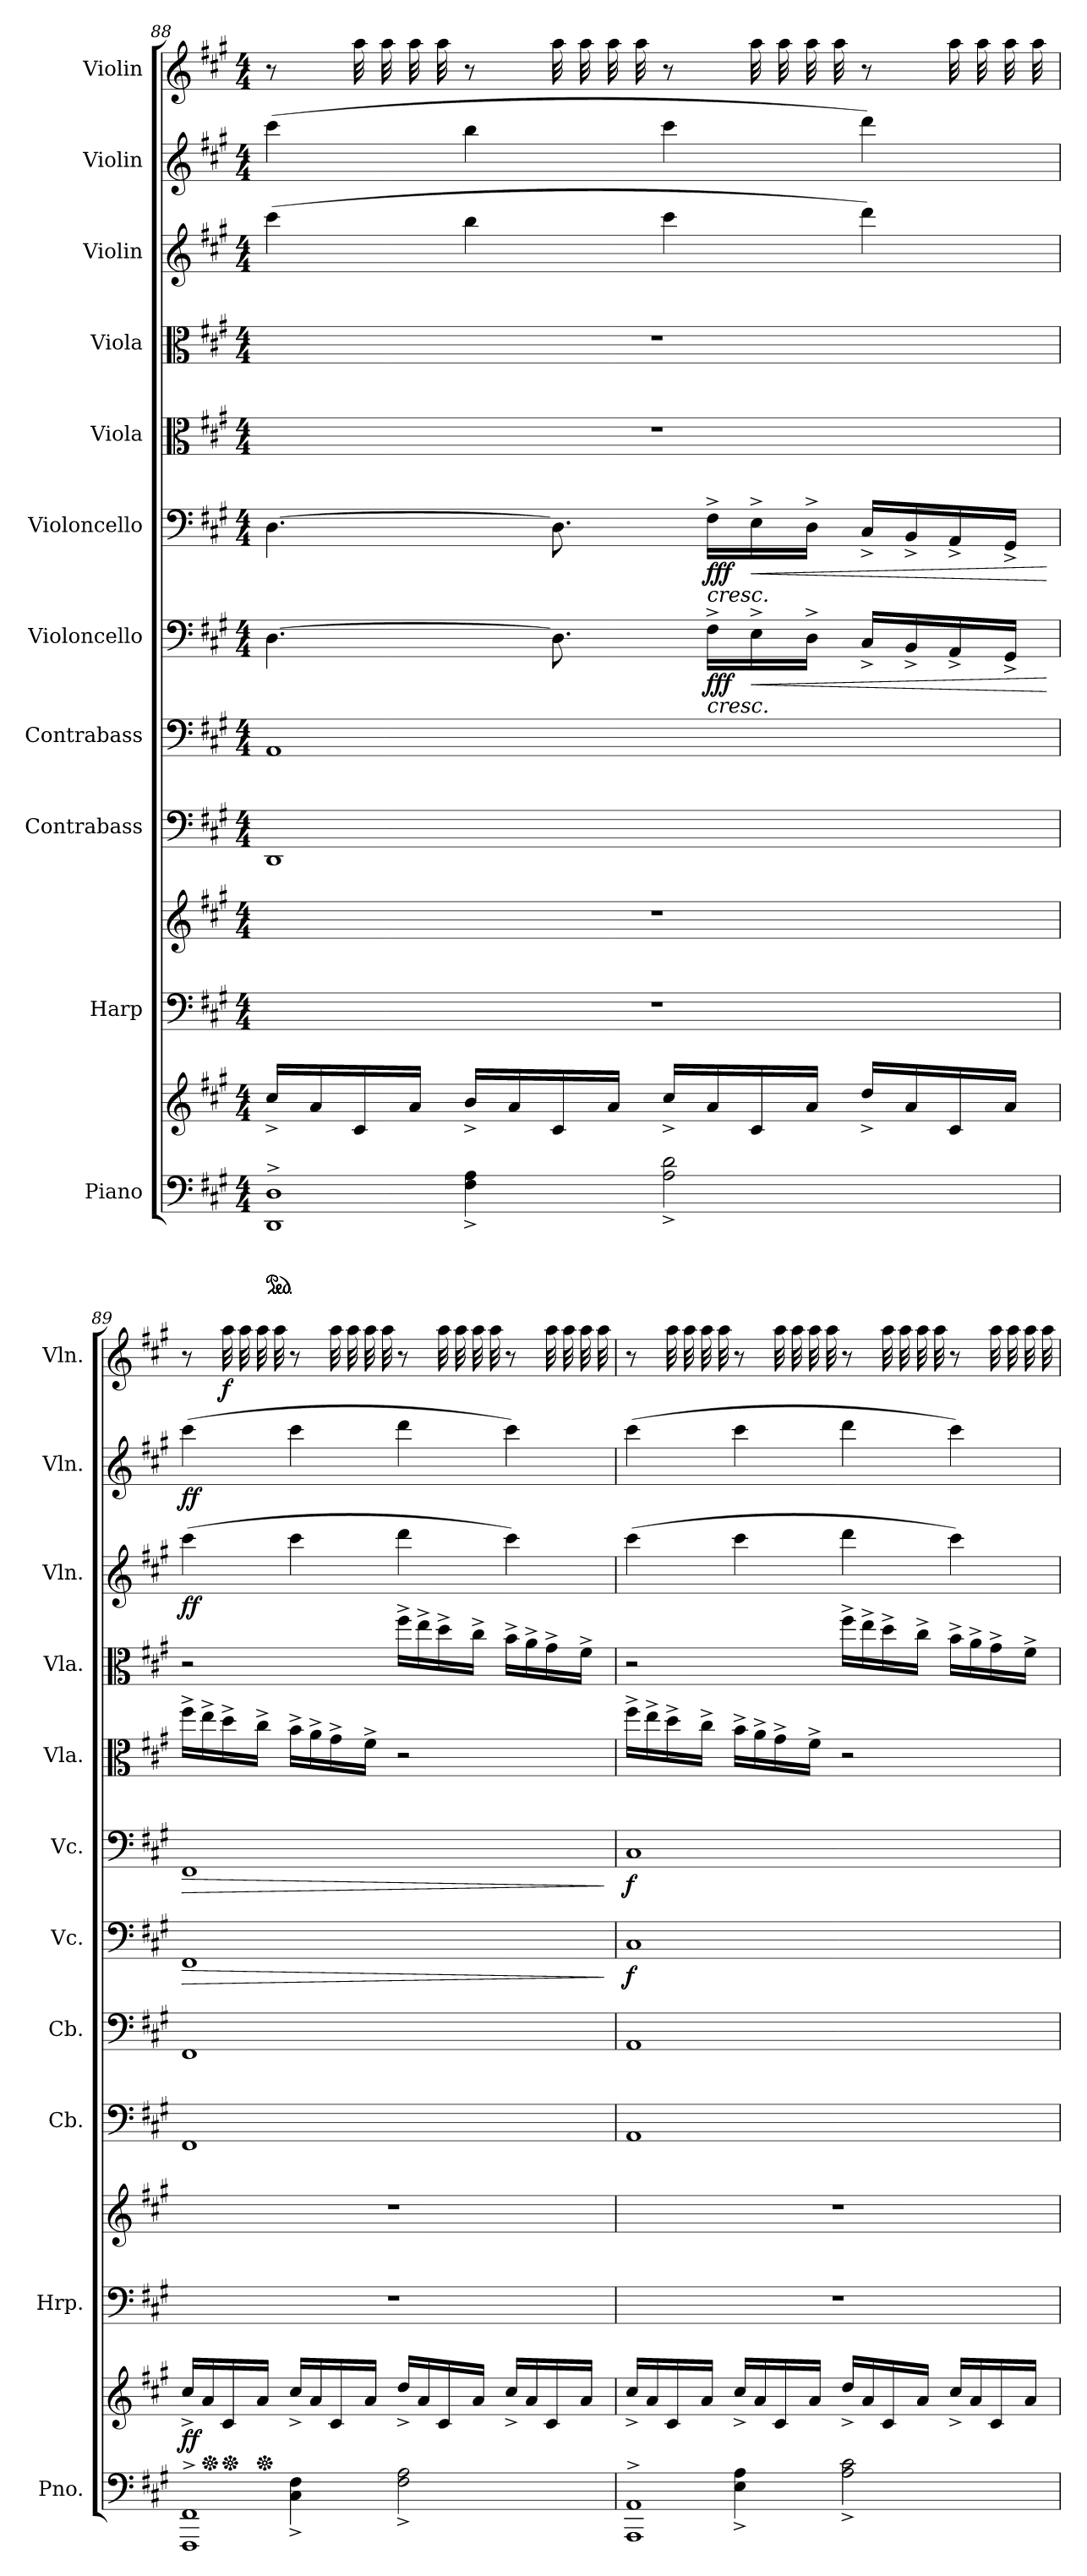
**kern	**kern	**dynam	**kern	**kern	**kern	**kern	**kern	**dynam	**kern	**dynam	**kern	**kern	**kern	**dynam	**kern	**dynam	**kern	**dynam
*part11	*part11	*part11	*part10	*part10	*part9	*part8	*part7	*part7	*part6	*part6	*part5	*part4	*part3	*part3	*part2	*part2	*part1	*part1
*staff13	*staff12	*staff12/13	*staff11	*staff10	*staff9	*staff8	*staff7	*staff7	*staff6	*staff6	*staff5	*staff4	*staff3	*staff3	*staff2	*staff2	*staff1	*staff1
*I"Piano	*	*	*I"Harp	*	*I"Contrabass	*I"Contrabass	*I"Violoncello	*	*I"Violoncello	*	*I"Viola	*I"Viola	*I"Violin	*	*I"Violin	*	*I"Violin	*
*I'Pno.	*	*	*I'Hrp.	*	*I'Cb.	*I'Cb.	*I'Vc.	*	*I'Vc.	*	*I'Vla.	*I'Vla.	*I'Vln.	*	*I'Vln.	*	*I'Vln.	*
!!LO:PB:g=z
*clefF4	*clefG2	*	*clefF4	*clefG2	*clefF4	*clefF4	*clefF4	*	*clefF4	*	*clefC3	*clefC3	*clefG2	*	*clefG2	*	*clefG2	*
*	*	*	*	*	*ITrd7c12	*ITrd7c12	*	*	*	*	*	*	*	*	*	*	*	*
*k[f#c#g#]	*k[f#c#g#]	*	*k[f#c#g#]	*k[f#c#g#]	*k[f#c#g#]	*k[f#c#g#]	*k[f#c#g#]	*	*k[f#c#g#]	*	*k[f#c#g#]	*k[f#c#g#]	*k[f#c#g#]	*	*k[f#c#g#]	*	*k[f#c#g#]	*
*M4/4	*M4/4	*	*M4/4	*M4/4	*M4/4	*M4/4	*M4/4	*	*M4/4	*	*M4/4	*M4/4	*M4/4	*	*M4/4	*	*M4/4	*
*ped	*	*	*	*	*	*	*	*	*	*	*	*	*	*	*	*	*	*
*ped	*	*	*	*	*	*	*	*	*	*	*	*	*	*	*	*	*	*
*ped	*	*	*	*	*	*	*	*	*	*	*	*	*	*	*	*	*	*
=88	=88	=88	=88	=88	=88	=88	=88	=88	=88	=88	=88	=88	=88	=88	=88	=88	=88	=88
*^	*	*	*	*	*	*	*	*	*	*	*	*	*	*	*	*	*	*
1DD^ 1D^	4ryy	16cc#^/LL	.	1r	1r	1DDD	1AAA	[4.D\	.	[4.D\	.	1r	1r	(>4ccc#\	.	(>4ccc#\	.	8r	.
.	.	16a/	.	.	.	.	.	.	.	.	.	.	.	.	.	.	.	.	.
*	*	*	*	*	*	*	*	*	*	*	*	*	*	*	*	*	*	*tremolo	*
.	.	16c#/	.	.	.	.	.	.	.	.	.	.	.	.	.	.	.	32aa\	.
.	.	.	.	.	.	.	.	.	.	.	.	.	.	.	.	.	.	32aa\	.
.	.	16a/JJ	.	.	.	.	.	.	.	.	.	.	.	.	.	.	.	32aa\	.
.	.	.	.	.	.	.	.	.	.	.	.	.	.	.	.	.	.	32aa\	.
.	4F#\^ 4A\^	16b^/LL	.	.	.	.	.	.	.	.	.	.	.	4bb\	.	4bb\	.	8r	.
.	.	16a/	.	.	.	.	.	.	.	.	.	.	.	.	.	.	.	.	.
.	.	16c#/	.	.	.	.	.	8.D\]	.	8.D\]	.	.	.	.	.	.	.	32aa\	.
.	.	.	.	.	.	.	.	.	.	.	.	.	.	.	.	.	.	32aa\	.
.	.	16a/JJ	.	.	.	.	.	.	.	.	.	.	.	.	.	.	.	32aa\	.
.	.	.	.	.	.	.	.	.	.	.	.	.	.	.	.	.	.	32aa\	.
.	2A\^ 2d\^	16cc#^/LL	.	.	.	.	.	.	.	.	.	.	.	4ccc#\	.	4ccc#\	.	8r	.
!	!	!	!	!	!	!	!	!	!LO:HP:b	!	!LO:HP:b	!	!	!	!	!	!	!	!
!	!	!	!	!	!	!	!	!	!LO:DY:n=1:b	!	!LO:DY:n=1:b	!	!	!	!	!	!	!	!
.	.	16a/	.	.	.	.	.	16F#^\LL	< fff	16F#^\LL	< fff	.	.	.	.	.	.	.	.
!	!	!	!	!	!	!	!	!	!LO:HP:b	!	!LO:HP:b	!	!	!	!	!	!	!	!
.	.	16c#/	.	.	.	.	.	16E^\	<	16E^\	<	.	.	.	.	.	.	32aa\	.
.	.	.	.	.	.	.	.	.	.	.	.	.	.	.	.	.	.	32aa\	.
.	.	16a/JJ	.	.	.	.	.	16D^\JJ	.	16D^\JJ	.	.	.	.	.	.	.	32aa\	.
.	.	.	.	.	.	.	.	.	.	.	.	.	.	.	.	.	.	32aa\	.
.	.	16dd^/LL	.	.	.	.	.	16C#^/LL	.	16C#^/LL	.	.	.	4ddd\)	.	4ddd\)	.	8r	.
.	.	16a/	.	.	.	.	.	16BB^/	.	16BB^/	.	.	.	.	.	.	.	.	.
.	.	16c#/	.	.	.	.	.	16AA^/	.	16AA^/	.	.	.	.	.	.	.	32aa\	.
.	.	.	.	.	.	.	.	.	.	.	.	.	.	.	.	.	.	32aa\	.
.	.	16a/JJ	.	.	.	.	.	16GG#^/JJ	.	16GG#^/JJ	.	.	.	.	.	.	.	32aa\	.
.	.	.	.	.	.	.	.	.	.	.	.	.	.	.	.	.	.	32aa\	.
*v	*v	*	*	*	*	*	*	*	*	*	*	*	*	*	*	*	*	*	*
.	.	.	.	.	.	.	.	[ [	.	[ [	.	.	.	.	.	.	.	.
=89	=89	=89	=89	=89	=89	=89	=89	=89	=89	=89	=89	=89	=89	=89	=89	=89	=89	=89
*^	*	*	*	*	*	*	*	*	*	*	*	*	*	*	*	*	*	*
!	!	!	!LO:DY:b	!	!	!	!	!	!LO:HP:b	!	!LO:HP:b	!	!	!	!LO:DY:b	!	!LO:DY:b	!	!
1FFF#^ 1FF#^	4ryy	16cc#^/LL	ff	1r	1r	1FFF#	1FFF#	1FF#	>	1FF#	>	16ff#^\LL	2r	(>4ccc#\	ff	(>4ccc#\	ff	8r	.
*	*	*Xped	*	*	*	*	*	*	*	*	*	*	*	*	*	*	*	*	*
.	.	16a/	.	.	.	.	.	.	.	.	.	16ee^\	.	.	.	.	.	.	.
*	*	*Xped	*	*	*	*	*	*	*	*	*	*	*	*	*	*	*	*	*
!	!	!	!	!	!	!	!	!	!	!	!	!	!	!	!	!	!	!	!LO:DY:b
.	.	16c#/	.	.	.	.	.	.	.	.	.	16dd^\	.	.	.	.	.	32aa\	f
.	.	.	.	.	.	.	.	.	.	.	.	.	.	.	.	.	.	32aa\	.
*	*	*Xped	*	*	*	*	*	*	*	*	*	*	*	*	*	*	*	*	*
.	.	16a/JJ	.	.	.	.	.	.	.	.	.	16cc#^\JJ	.	.	.	.	.	32aa\	.
.	.	.	.	.	.	.	.	.	.	.	.	.	.	.	.	.	.	32aa\	.
.	4C#\^ 4F#\^	16cc#^/LL	.	.	.	.	.	.	.	.	.	16b^\LL	.	4ccc#\	.	4ccc#\	.	8r	.
.	.	16a/	.	.	.	.	.	.	.	.	.	16a^\	.	.	.	.	.	.	.
.	.	16c#/	.	.	.	.	.	.	.	.	.	16g#^\	.	.	.	.	.	32aa\	.
.	.	.	.	.	.	.	.	.	.	.	.	.	.	.	.	.	.	32aa\	.
.	.	16a/JJ	.	.	.	.	.	.	.	.	.	16f#^\JJ	.	.	.	.	.	32aa\	.
.	.	.	.	.	.	.	.	.	.	.	.	.	.	.	.	.	.	32aa\	.
.	2F#\^ 2A\^	16dd^/LL	.	.	.	.	.	.	.	.	.	2r	16ff#^\LL	4ddd\	.	4ddd\	.	8r	.
.	.	16a/	.	.	.	.	.	.	.	.	.	.	16ee^\	.	.	.	.	.	.
.	.	16c#/	.	.	.	.	.	.	.	.	.	.	16dd^\	.	.	.	.	32aa\	.
.	.	.	.	.	.	.	.	.	.	.	.	.	.	.	.	.	.	32aa\	.
.	.	16a/JJ	.	.	.	.	.	.	.	.	.	.	16cc#^\JJ	.	.	.	.	32aa\	.
.	.	.	.	.	.	.	.	.	.	.	.	.	.	.	.	.	.	32aa\	.
.	.	16cc#^/LL	.	.	.	.	.	.	.	.	.	.	16b^\LL	4ccc#\)	.	4ccc#\)	.	8r	.
.	.	16a/	.	.	.	.	.	.	.	.	.	.	16a^\	.	.	.	.	.	.
.	.	16c#/	.	.	.	.	.	.	.	.	.	.	16g#^\	.	.	.	.	32aa\	.
.	.	.	.	.	.	.	.	.	.	.	.	.	.	.	.	.	.	32aa\	.
.	.	16a/JJ	.	.	.	.	.	.	.	.	.	.	16f#^\JJ	.	.	.	.	32aa\	.
.	.	.	.	.	.	.	.	.	.	.	.	.	.	.	.	.	.	32aa\	.
*v	*v	*	*	*	*	*	*	*	*	*	*	*	*	*	*	*	*	*	*
.	.	.	.	.	.	.	.	]	.	]	.	.	.	.	.	.	.	.
!!LO:PB:g=z
=90	=90	=90	=90	=90	=90	=90	=90	=90	=90	=90	=90	=90	=90	=90	=90	=90	=90	=90
*^	*	*	*	*	*	*	*	*	*	*	*	*	*	*	*	*	*	*
!	!	!	!	!	!	!	!	!	!LO:DY:b	!	!LO:DY:b	!	!	!	!	!	!	!	!
1AAA^ 1AA^	4ryy	16cc#^/LL	.	1r	1r	1AAA	1AAA	1C#	f	1C#	f	16ff#^\LL	2r	(>4ccc#\	.	(>4ccc#\	.	8r	.
.	.	16a/	.	.	.	.	.	.	.	.	.	16ee^\	.	.	.	.	.	.	.
.	.	16c#/	.	.	.	.	.	.	.	.	.	16dd^\	.	.	.	.	.	32aa\	.
.	.	.	.	.	.	.	.	.	.	.	.	.	.	.	.	.	.	32aa\	.
.	.	16a/JJ	.	.	.	.	.	.	.	.	.	16cc#^\JJ	.	.	.	.	.	32aa\	.
.	.	.	.	.	.	.	.	.	.	.	.	.	.	.	.	.	.	32aa\	.
.	4E\^ 4A\^	16cc#^/LL	.	.	.	.	.	.	.	.	.	16b^\LL	.	4ccc#\	.	4ccc#\	.	8r	.
.	.	16a/	.	.	.	.	.	.	.	.	.	16a^\	.	.	.	.	.	.	.
.	.	16c#/	.	.	.	.	.	.	.	.	.	16g#^\	.	.	.	.	.	32aa\	.
.	.	.	.	.	.	.	.	.	.	.	.	.	.	.	.	.	.	32aa\	.
.	.	16a/JJ	.	.	.	.	.	.	.	.	.	16f#^\JJ	.	.	.	.	.	32aa\	.
.	.	.	.	.	.	.	.	.	.	.	.	.	.	.	.	.	.	32aa\	.
.	2A\^ 2c#\^	16dd^/LL	.	.	.	.	.	.	.	.	.	2r	16ff#^\LL	4ddd\	.	4ddd\	.	8r	.
.	.	16a/	.	.	.	.	.	.	.	.	.	.	16ee^\	.	.	.	.	.	.
.	.	16c#/	.	.	.	.	.	.	.	.	.	.	16dd^\	.	.	.	.	32aa\	.
.	.	.	.	.	.	.	.	.	.	.	.	.	.	.	.	.	.	32aa\	.
.	.	16a/JJ	.	.	.	.	.	.	.	.	.	.	16cc#^\JJ	.	.	.	.	32aa\	.
.	.	.	.	.	.	.	.	.	.	.	.	.	.	.	.	.	.	32aa\	.
.	.	16cc#^/LL	.	.	.	.	.	.	.	.	.	.	16b^\LL	4ccc#\)	.	4ccc#\)	.	8r	.
.	.	16a/	.	.	.	.	.	.	.	.	.	.	16a^\	.	.	.	.	.	.
.	.	16c#/	.	.	.	.	.	.	.	.	.	.	16g#^\	.	.	.	.	32aa\	.
.	.	.	.	.	.	.	.	.	.	.	.	.	.	.	.	.	.	32aa\	.
.	.	16a/JJ	.	.	.	.	.	.	.	.	.	.	16f#^\JJ	.	.	.	.	32aa\	.
.	.	.	.	.	.	.	.	.	.	.	.	.	.	.	.	.	.	32aa\	.
*	*	*	*	*	*	*	*	*	*	*	*	*	*	*	*	*	*	*Xtremolo	*
*v	*v	*	*	*	*	*	*	*	*	*	*	*	*	*	*	*	*	*	*
=	=	=	=	=	=	=	=	=	=	=	=	=	=	=	=	=	=	=
*-	*-	*-	*-	*-	*-	*-	*-	*-	*-	*-	*-	*-	*-	*-	*-	*-	*-	*-
